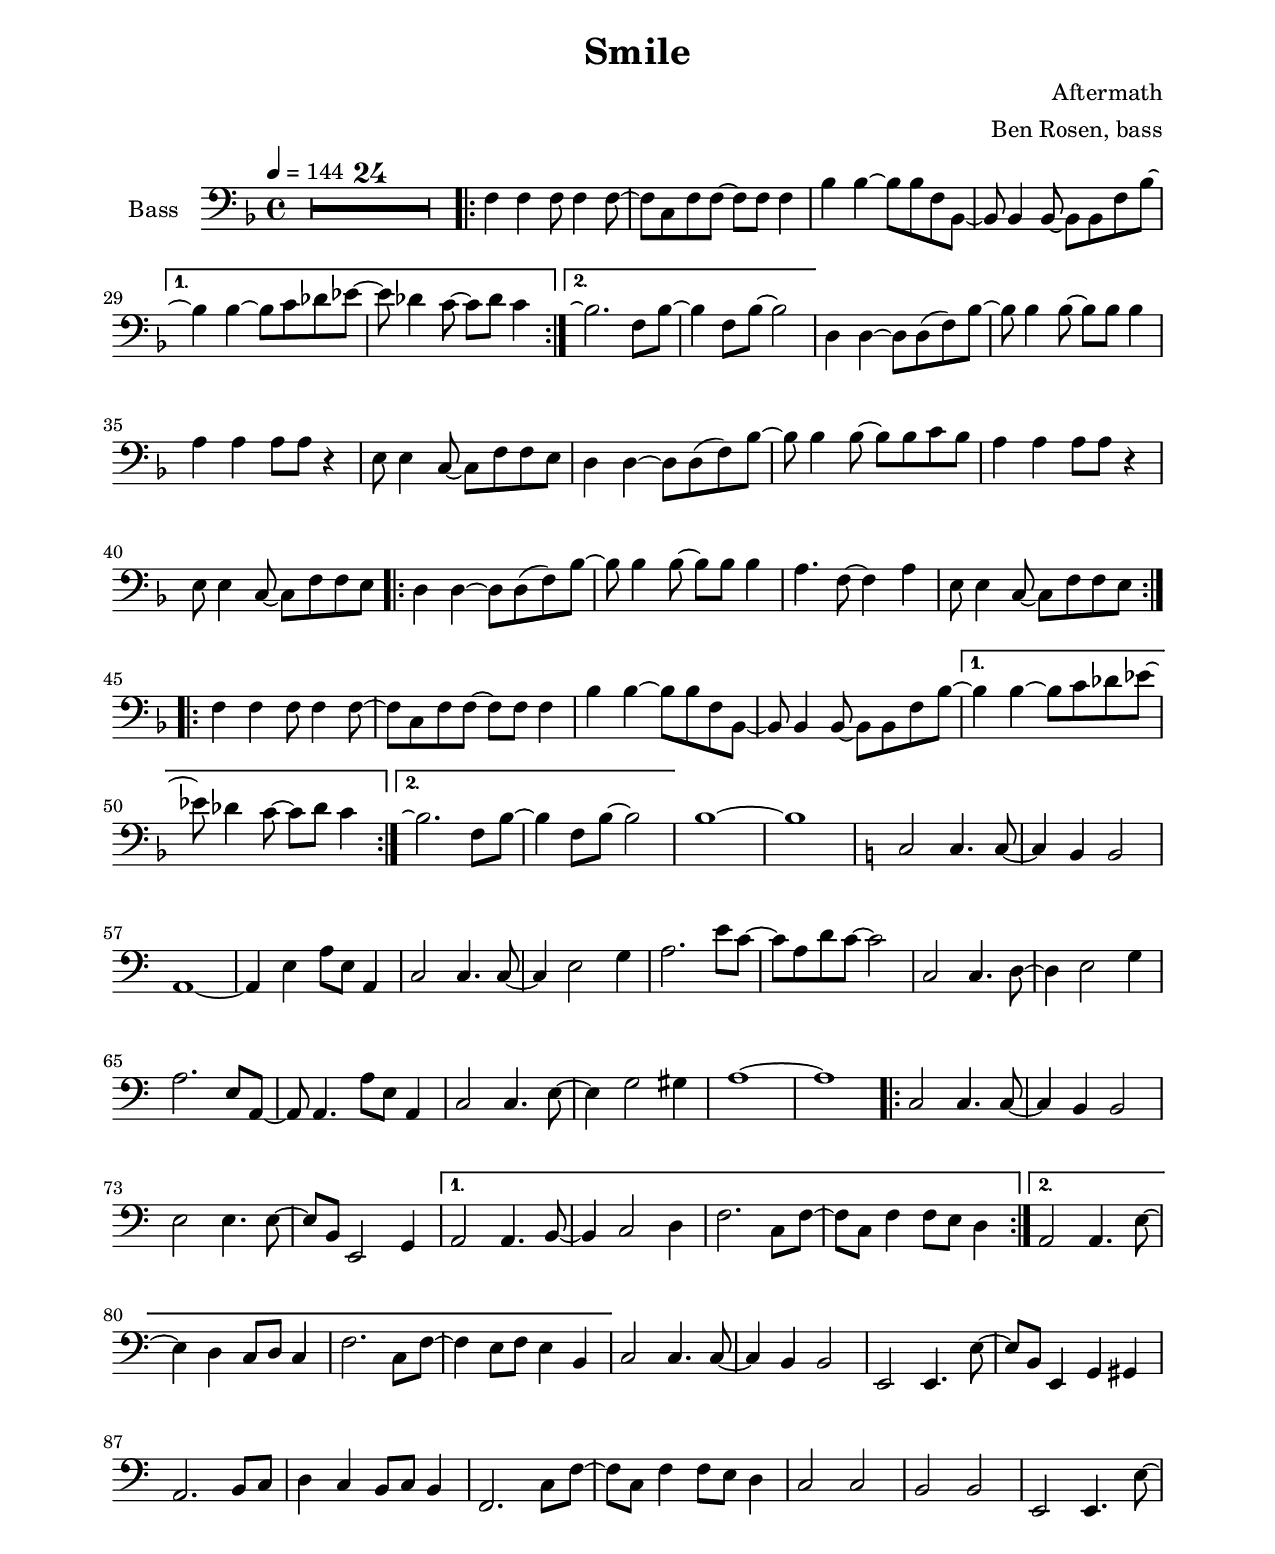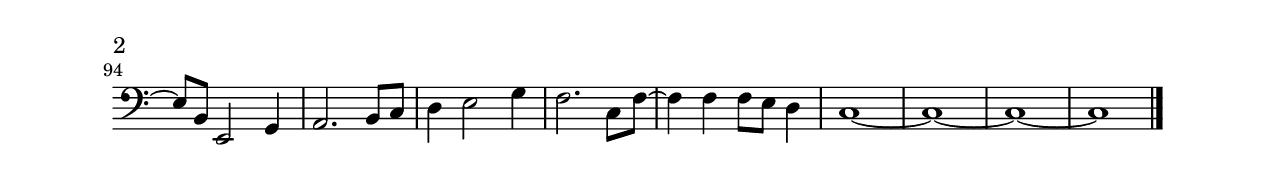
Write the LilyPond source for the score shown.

\version "2.24.1"

\include "settings.ily"

\header {
  title = "Smile"
  composer = "Aftermath"
  arranger = "Ben Rosen, bass"
}

chorus = \relative f {
  \repeat volta 2 {
    f4 f f8 f4 f8 ~ |
    f8 c f f ~ f f f4 |
    bf4 bf ~ bf8 bf f bf, ~ |
    bf8 bf4 bf8 ~ bf bf f' bf ~

    \alternative {
      \volta 1 {
        bf4 bf ~ bf8 c df ef ~ |
        ef8 df4 c8 ~ c df c4 |
      }

      \volta 2 {
        bf2. \repeatTie f8 bf ~ |
        bf4 f8 bf8 ~ bf2
      }
    }
  }
}

music = \relative f {
  \tempo 4 = 144
  \key f \major
  \time 4/4
  \clef "bass"

  \compressMMRests {
    R1 * 24 |
  }

  \chorus

  d4 d ~ d8 d ( f ) bf ~ |
  bf8 bf4 bf8 ~ bf bf bf4 |
  a4 a a8 a r4 |
  e8 e4 c8 ~ c f f e |

  d4 d ~ d8 d ( f ) bf8 ~ |
  bf8 bf4 bf8 ~ bf bf c bf |
  a4 a a8 a r4 |
  e8 e4 c8 ~ c f f e

  \repeat volta 2 {
    d4 d ~ d8 d ( f ) bf ~ |
    bf8 bf4 bf8 ~ bf bf bf4 |
    a4. f8 ~ f4 a |
    e8 e4 c8 ~ c f f e
  }

  \chorus

  bf'1 ~ |
  bf1 |

  \key c \major

  c,2 c4. c8 ~ |
  c4 b b2 |
  a1 ~ |
  a4 e' a8 e a,4 |

  c2 c4. c8 ~ |
  c4 e2 g4 |
  a2. e'8 c ~ |
  c8 a d c ~ c2 |

  c,2 c4. d8 ~ |
  d4 e2 g4 |
  a2. e8 a, ~ |
  a8 a4. a'8 e a,4 |

  c2 c4. e8 ~ |
  e4 g2 gs4 |
  a1 ~ |
  a1 |

  \repeat volta 2 {
    c,2 c4. c8 ~ |
    c4 b4 b2 |
    e2 e4. e8 ~ |
    e8 b8 e,2 g4

    \alternative {
      \volta 1 {
        a2 a4. b8 ~ |
        b4 c2 d4 |
        f2. c8 f ~ |
        f8 c8 f4 f8 e d4
      }

      \volta 2 {
        a2 a4. e'8 ~ |
        e4 d c8 d c4 |
        f2. c8 f ~ |
        f4 e8 f e4 b |
      }
    }
  }

  c2 c4. c8 ~ |
  c4 b b2 |
  e,2 e4. e'8 ~ |
  e8 b e,4 g gs |

  a2. b8 c |
  d4 c b8 c b4 |
  f2. c'8 f ~ |
  f8 c f4 f8 e d4 |

  c2 c |
  b2 b |
  e,2 e4. e'8 ~ |
  e8 b e,2 g4 |

  a2. b8 c |
  d4 e2 g4 |
  f2. c8 f ~ |
  f4 f f8 e d4 |

  \repeat unfold 3 { c1 ~ } |
  c1 |

  \bar "|."
}

\score {
  \new Staff \with {
    instrumentName = "Bass"
  } {
    \music
  }
}
